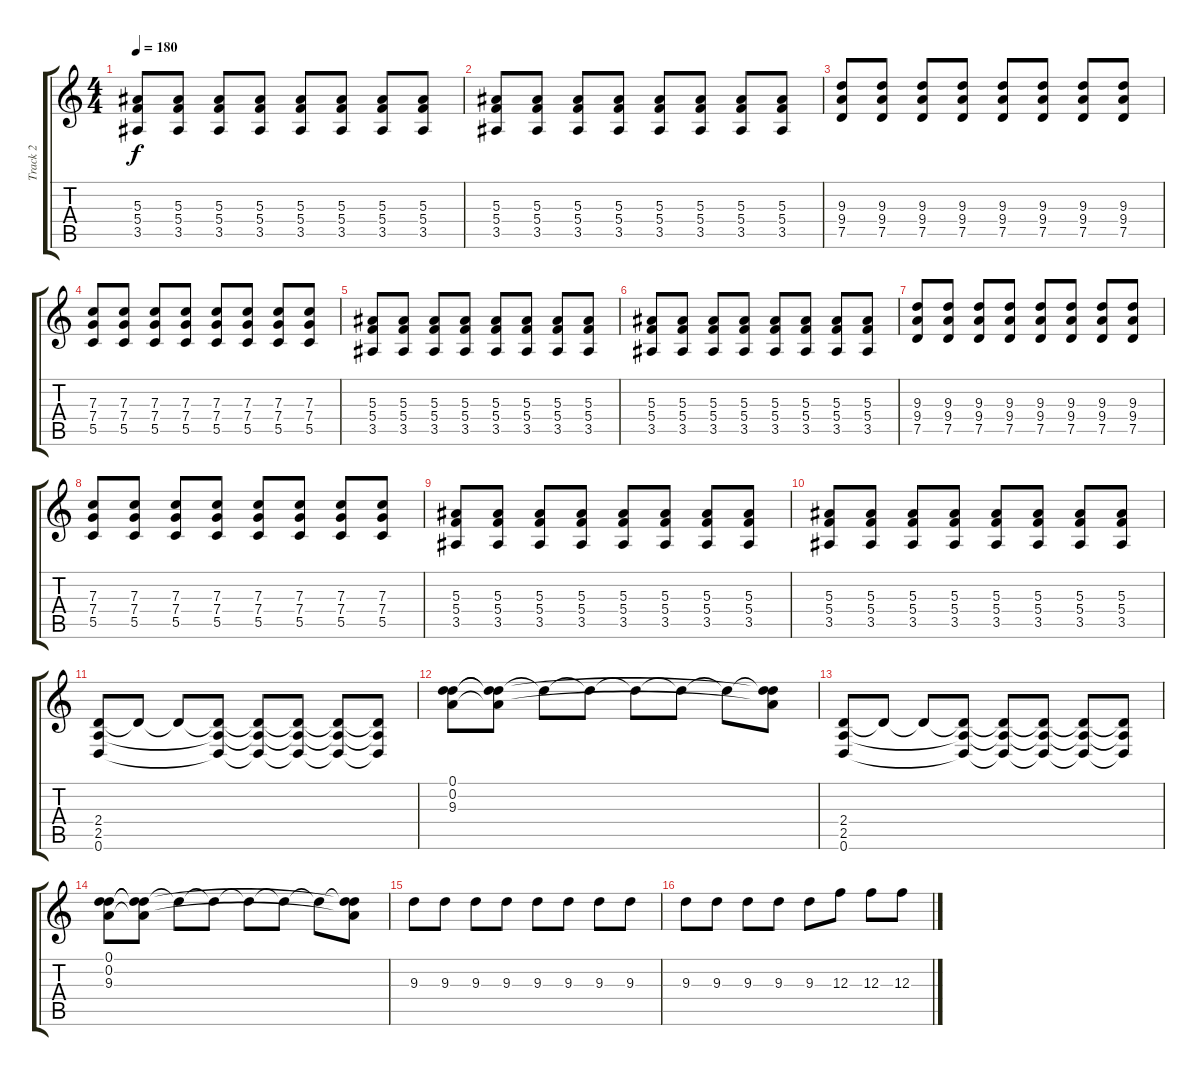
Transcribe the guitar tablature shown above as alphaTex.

\track ("Track 2" "Track 2") {instrument distortionguitar}
\staff {score tabs}
\tuning (D4 A3 F3 C3 G2 D2) {hide}
\ts (4 4)
\tempo 180
\clef g2
\ks c
(5.3 5.4 3.5).8{dy f} (5.3 5.4 3.5).8 (5.3 5.4 3.5).8 (5.3 5.4 3.5).8 (5.3 5.4 3.5).8 (5.3 5.4 3.5).8 (5.3 5.4 3.5).8 (5.3 5.4 3.5).8 |
(5.3 5.4 3.5).8 (5.3 5.4 3.5).8 (5.3 5.4 3.5).8 (5.3 5.4 3.5).8 (5.3 5.4 3.5).8 (5.3 5.4 3.5).8 (5.3 5.4 3.5).8 (5.3 5.4 3.5).8 |
(9.3 9.4 7.5).8 (9.3 9.4 7.5).8 (9.3 9.4 7.5).8 (9.3 9.4 7.5).8 (9.3 9.4 7.5).8 (9.3 9.4 7.5).8 (9.3 9.4 7.5).8 (9.3 9.4 7.5).8 |
(7.3 7.4 5.5).8 (7.3 7.4 5.5).8 (7.3 7.4 5.5).8 (7.3 7.4 5.5).8 (7.3 7.4 5.5).8 (7.3 7.4 5.5).8 (7.3 7.4 5.5).8 (7.3 7.4 5.5).8 |
(5.3 5.4 3.5).8 (5.3 5.4 3.5).8 (5.3 5.4 3.5).8 (5.3 5.4 3.5).8 (5.3 5.4 3.5).8 (5.3 5.4 3.5).8 (5.3 5.4 3.5).8 (5.3 5.4 3.5).8 |
(5.3 5.4 3.5).8 (5.3 5.4 3.5).8 (5.3 5.4 3.5).8 (5.3 5.4 3.5).8 (5.3 5.4 3.5).8 (5.3 5.4 3.5).8 (5.3 5.4 3.5).8 (5.3 5.4 3.5).8 |
(9.3 9.4 7.5).8 (9.3 9.4 7.5).8 (9.3 9.4 7.5).8 (9.3 9.4 7.5).8 (9.3 9.4 7.5).8 (9.3 9.4 7.5).8 (9.3 9.4 7.5).8 (9.3 9.4 7.5).8 |
(7.3 7.4 5.5).8 (7.3 7.4 5.5).8 (7.3 7.4 5.5).8 (7.3 7.4 5.5).8 (7.3 7.4 5.5).8 (7.3 7.4 5.5).8 (7.3 7.4 5.5).8 (7.3 7.4 5.5).8 |
(5.3 5.4 3.5).8 (5.3 5.4 3.5).8 (5.3 5.4 3.5).8 (5.3 5.4 3.5).8 (5.3 5.4 3.5).8 (5.3 5.4 3.5).8 (5.3 5.4 3.5).8 (5.3 5.4 3.5).8 |
(5.3 5.4 3.5).8 (5.3 5.4 3.5).8 (5.3 5.4 3.5).8 (5.3 5.4 3.5).8 (5.3 5.4 3.5).8 (5.3 5.4 3.5).8 (5.3 5.4 3.5).8 (5.3 5.4 3.5).8 |
(2.4 2.5 0.6).8 2.4{t}.8 2.4{t}.8 (2.4{t} 2.5{t} 0.6{t}).8 (2.4{t} 2.5{t} 0.6{t}).8 (2.4{t} 2.5{t} 0.6{t}).8 (2.4{t} 2.5{t} 0.6{t}).8 (2.4{t} 2.5{t} 0.6{t}).8 |
(0.1 0.2 9.3).8 (0.1{t} 0.2{t} 9.3{t}).8 9.3{t}.8 9.3{t}.8 9.3{t}.8 9.3{t}.8 9.3{t}.8 (0.1{t} 0.2{t} 9.3{t}).8 |
(2.4 2.5 0.6).8 2.4{t}.8 2.4{t}.8 (2.4{t} 2.5{t} 0.6{t}).8 (2.4{t} 2.5{t} 0.6{t}).8 (2.4{t} 2.5{t} 0.6{t}).8 (2.4{t} 2.5{t} 0.6{t}).8 (2.4{t} 2.5{t} 0.6{t}).8 |
(0.1 0.2 9.3).8 (0.1{t} 0.2{t} 9.3{t}).8 9.3{t}.8 9.3{t}.8 9.3{t}.8 9.3{t}.8 9.3{t}.8 (0.1{t} 0.2{t} 9.3{t}).8 |
9.3.8 9.3.8 9.3.8 9.3.8 9.3.8 9.3.8 9.3.8 9.3.8 |
9.3.8 9.3.8 9.3.8 9.3.8 9.3.8 12.3.8 12.3.8 12.3.8
